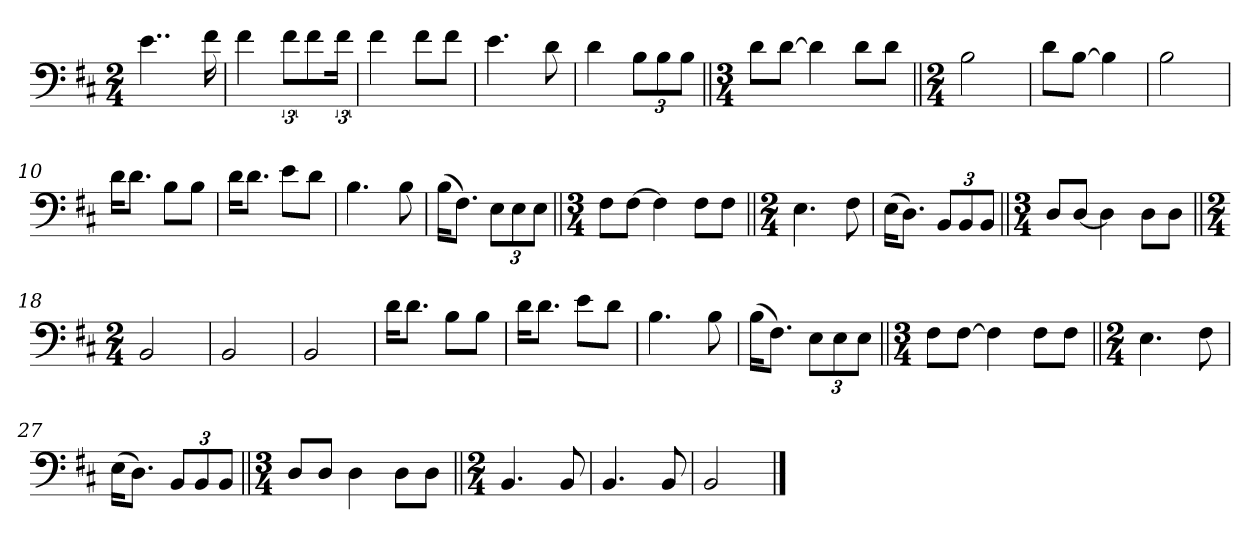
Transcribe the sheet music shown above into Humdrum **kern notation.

**kern
*part1
*staff1
*clefF4
*k[f#c#]
*D:
*M2/4
*MM58
=1
4..e\
16f#\
=2
4f#\
12f#\L
8f#\
24f#\Jk
=3
4f#\
8f#\L
8f#\J
=4
4.e\
8d\
=5
4d\
*Xbrackettup
12B\L
12B\
12B\J
=6||
*M3/4
8d\L
[8d\J
4d\]
8d\L
8d\J
=7||
*M2/4
2B\
=8
8d\L
[8B\J
4B\]
=9
2B\
=10
16d\KL
8.d\J
8B\L
8B\J
!!LO:LB:g=z
=11
16d\KL
8.d\J
8e\L
8d\J
=12
4.B\
8B\
=13
(>16B\KL
8.F#\J)
12E\L
12E\
12E\J
=14||
*M3/4
8F#\L
[8F#\J
4F#\]
8F#\L
8F#\J
=15||
*M2/4
4.E\
8F#\
=16
(>16E\KL
8.D\J)
12BB/L
12BB/
12BB/J
=17||
*M3/4
8D/L
[8D/J
4D\]
8D\L
8D\J
=18||
*M2/4
2BB/
=19
2BB/
=20
2BB/
!!LO:LB:g=z
=21
16d\KL
8.d\J
8B\L
8B\J
=22
16d\KL
8.d\J
8e\L
8d\J
=23
4.B\
8B\
=24
(>16B\KL
8.F#\J)
12E\L
12E\
12E\J
=25||
*M3/4
8F#\L
[8F#\J
4F#\]
8F#\L
8F#\J
=26||
*M2/4
4.E\
8F#\
=27
(>16E\KL
8.D\J)
12BB/L
12BB/
12BB/J
=28||
*M3/4
8D/L
8D/J
4D\
8D\L
8D\J
!!LO:LB:g=z
=29||
*M2/4
4.BB/
8BB/
=30
4.BB/
8BB/
=31
2BB/
==
*-
